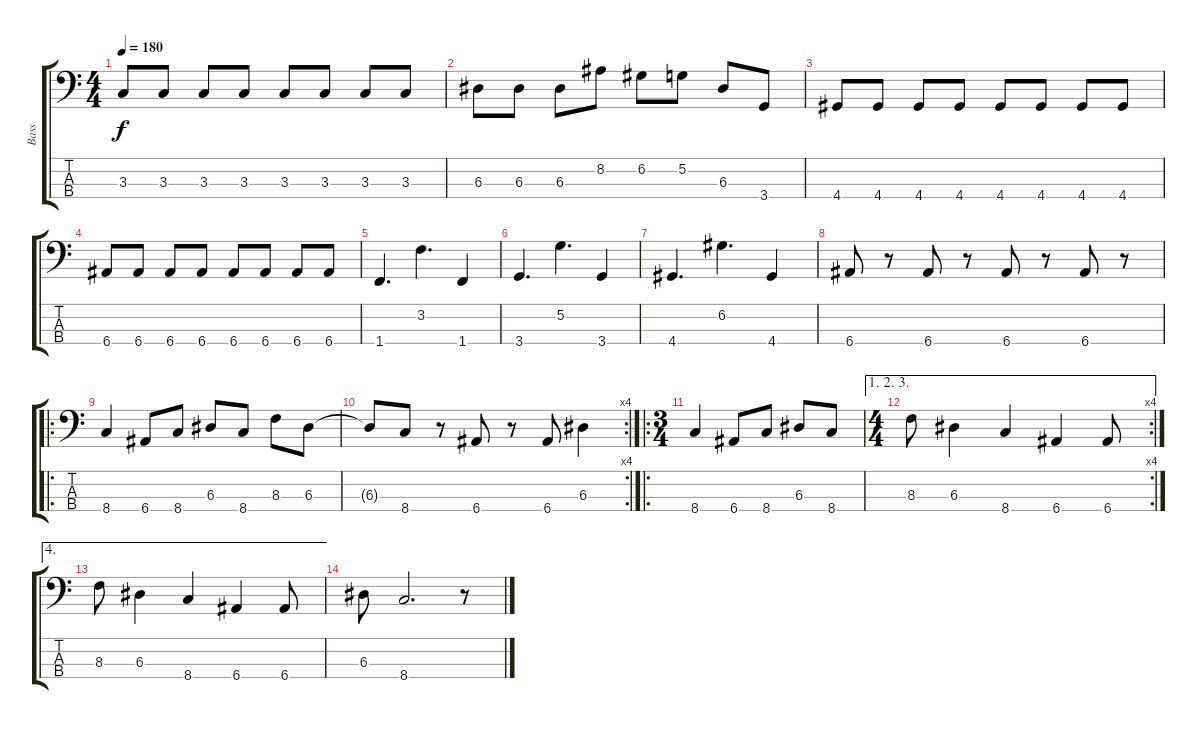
\track ("Bass" "Bass") {instrument electricbassfinger}
\staff {score tabs}
\tuning (G2 D2 A1 E1) {hide}
\ts (4 4)
\tempo 180
\clef f4
\ks c
3.3.8{dy f} 3.3.8 3.3.8 3.3.8 3.3.8 3.3.8 3.3.8 3.3.8 |
6.3.8 6.3.8 6.3.8 8.2.8 6.2.8 5.2.8 6.3.8 3.4.8 |
4.4.8 4.4.8 4.4.8 4.4.8 4.4.8 4.4.8 4.4.8 4.4.8 |
6.4.8 6.4.8 6.4.8 6.4.8 6.4.8 6.4.8 6.4.8 6.4.8 |
1.4.4{d} 3.2.4{d} 1.4.4 |
3.4.4{d} 5.2.4{d} 3.4.4 |
4.4.4{d} 6.2.4{d} 4.4.4 |
6.4.8 r.8 6.4.8 r.8 6.4.8 r.8 6.4.8 r.8 |
\ro
8.4.4 6.4.8 8.4.8 6.3.8 8.4.8 8.3.8 6.3.8 |
\rc 4
6.3{t}.8 8.4.8 r.8 6.4.8 r.8 6.4.8 6.3.4 |
\ro
\ts (3 4)
8.4.4 6.4.8 8.4.8 6.3.8 8.4.8 |
\ae (1 2 3)
\rc 4
\ts (4 4)
8.3.8 6.3.4 8.4.4 6.4.4 6.4.8 |
\ae 4
8.3.8 6.3.4 8.4.4 6.4.4 6.4.8 |
6.3.8 8.4.2{d} r.8
